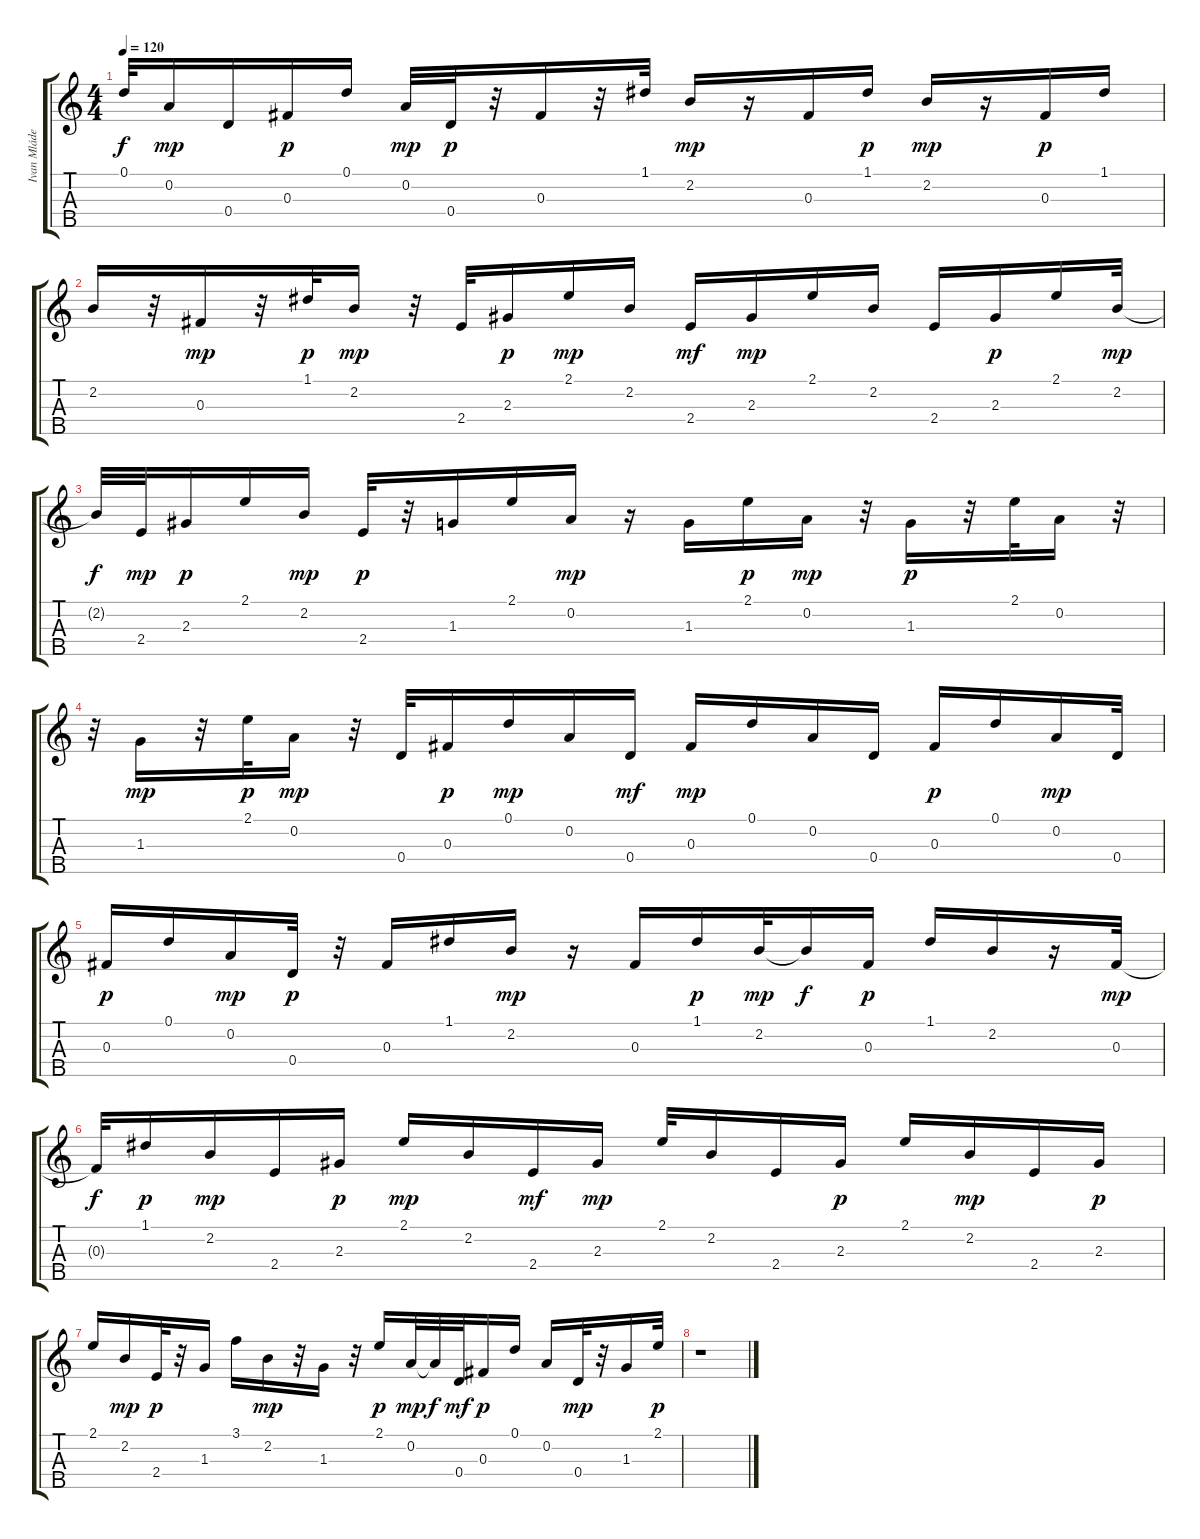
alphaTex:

\track ("Ivan Mládek Banjo" "Ivan Mláde") {instrument banjo}
\staff {score tabs}
\tuning (D4 A3 Gb3 D3 A4) {hide}
\displaytranspose 12
\ts (4 4)
\tempo 120
\clef g2
\ks c
0.1{t}.32{dy f} 0.2.16{dy mp} 0.4.16 0.3.16{dy p} 0.1.16 0.2.32{dy mp} 0.4.32{dy p} r.32 0.3.16 r.32 1.1.32 2.2.16{dy mp} r.16 0.3.16 1.1.16{dy p} 2.2.16{dy mp} r.16 0.3.16{dy p} 1.1.16 |
2.2.16 r.32 0.3.16{dy mp} r.32 1.1.32{dy p} 2.2.16{dy mp} r.32 2.4.32 2.3.16{dy p} 2.1.16{dy mp} 2.2.16 2.4.16{dy mf} 2.3.16{dy mp} 2.1.16 2.2.16 2.4.16 2.3.16{dy p} 2.1.16 2.2.32{dy mp} |
2.2{t}.32{dy f} 2.4.32{dy mp} 2.3.16{dy p} 2.1.16 2.2.16{dy mp} 2.4.32{dy p} r.32 1.3.16 2.1.16 0.2.16{dy mp} r.16 1.3.16 2.1.16{dy p} 0.2.16{dy mp} r.32 1.3.16{dy p} r.32 2.1.32 0.2.16 r.32 |
r.32 1.3.16{dy mp} r.32 2.1.32{dy p} 0.2.16{dy mp} r.32 0.4.32 0.3.16{dy p} 0.1.16{dy mp} 0.2.16 0.4.16{dy mf} 0.3.16{dy mp} 0.1.16 0.2.16 0.4.16 0.3.16{dy p} 0.1.16 0.2.16{dy mp} 0.4.32 |
0.3.16{dy p} 0.1.16 0.2.16{dy mp} 0.4.32{dy p} r.32 0.3.16 1.1.16 2.2.16{dy mp} r.16 0.3.16 1.1.16{dy p} 2.2.32{dy mp} 2.2{t}.16{dy f} 0.3.16{dy p} 1.1.16 2.2.16 r.16 0.3.32{dy mp} |
0.3{t}.32{dy f} 1.1.16{dy p} 2.2.16{dy mp} 2.4.16 2.3.16{dy p} 2.1.16{dy mp} 2.2.16 2.4.16{dy mf} 2.3.16{dy mp} 2.1.32 2.2.16 2.4.16 2.3.16{dy p} 2.1.16 2.2.16{dy mp} 2.4.16 2.3.16{dy p} |
2.1.16 2.2.16{dy mp} 2.4.32{dy p} r.32 1.3.16 3.1.16 2.2.16{dy mp} r.32 1.3.16 r.32 2.1.16{dy p} 0.2.32{dy mp} 0.2{t}.32{dy f} 0.4.32{dy mf} 0.3.16{dy p} 0.1.16 0.2.16 0.4.32{dy mp} r.32 1.3.16 2.1.32{dy p} |
r.1
